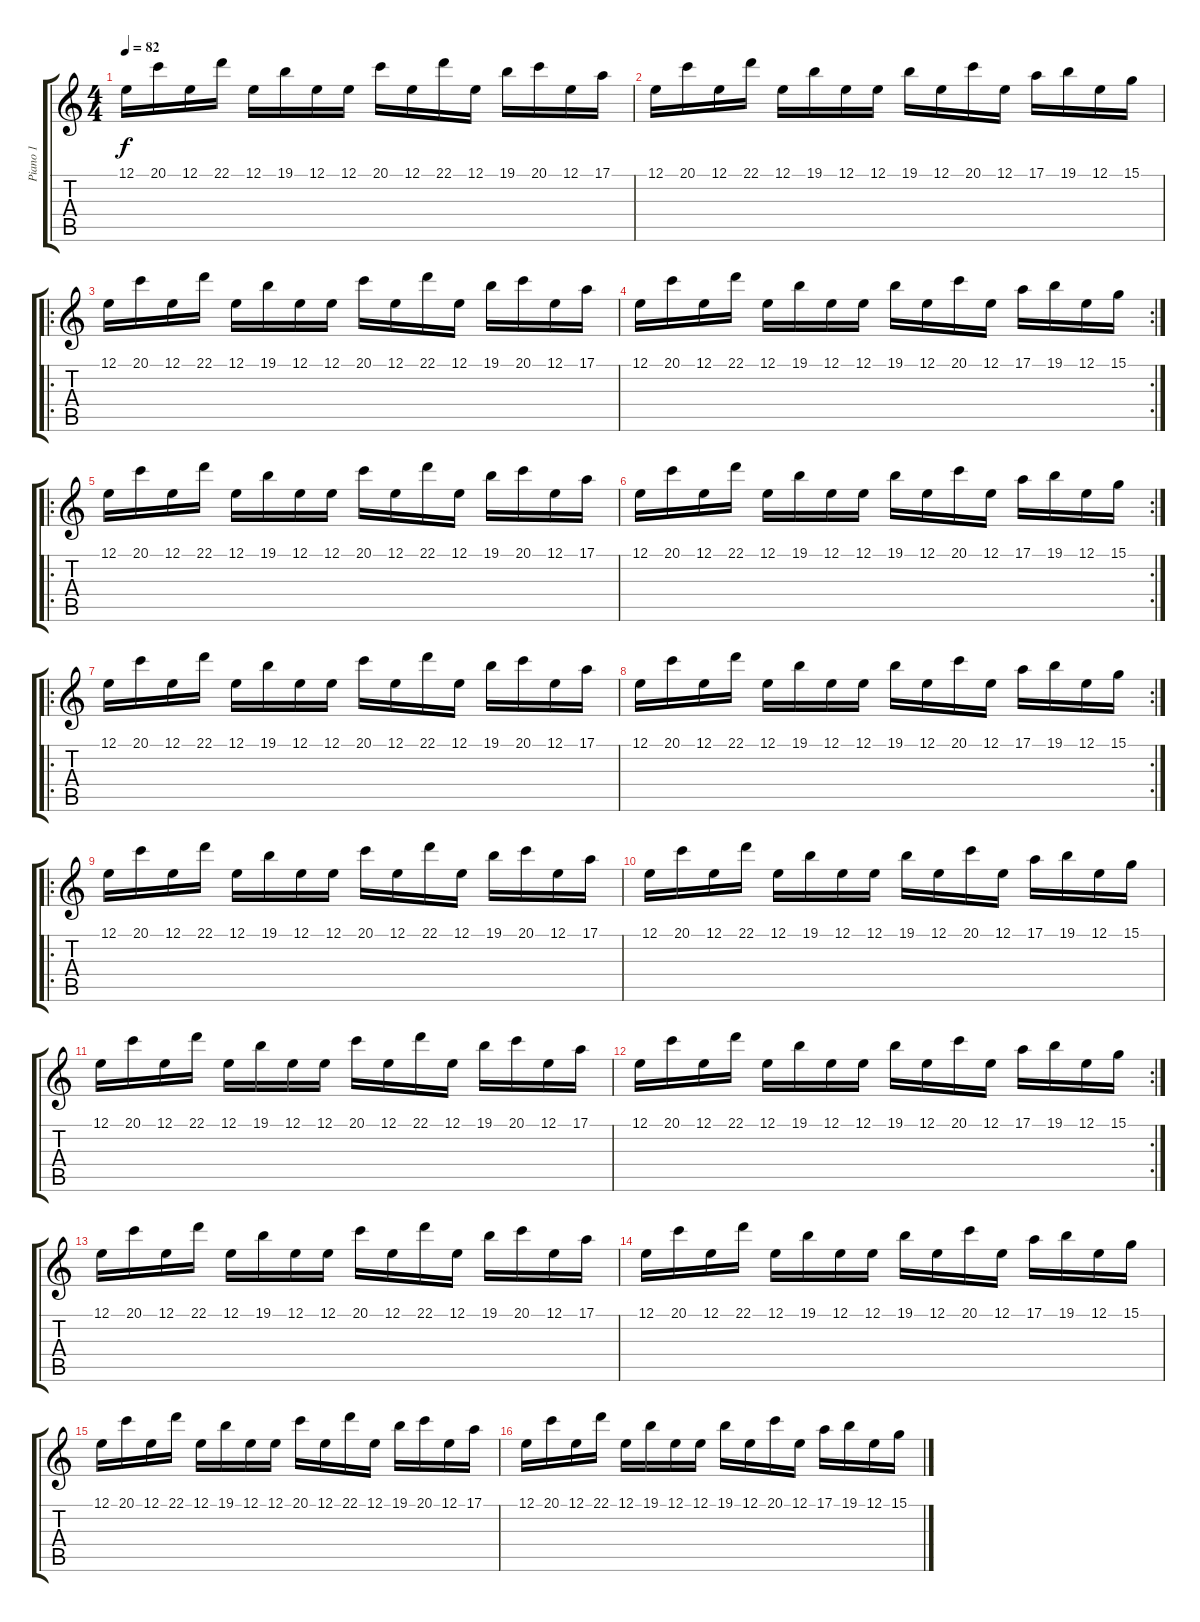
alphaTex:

\track ("Piano 1" "Piano 1") {instrument acousticgrandpiano}
\staff {score tabs}
\tuning (E4 B3 G3 D3 A2 E2) {hide}
\ts (4 4)
\tempo 82
\clef g2
\ks c
12.1.16{dy f instrument acousticgrandpiano} 20.1.16 12.1.16 22.1.16 12.1.16 19.1.16 12.1.16 12.1.16 20.1.16 12.1.16 22.1.16 12.1.16 19.1.16 20.1.16 12.1.16 17.1.16 |
12.1.16 20.1.16 12.1.16 22.1.16 12.1.16 19.1.16 12.1.16 12.1.16 19.1.16 12.1.16 20.1.16 12.1.16 17.1.16 19.1.16 12.1.16 15.1.16 |
\ro
12.1.16 20.1.16 12.1.16 22.1.16 12.1.16 19.1.16 12.1.16 12.1.16 20.1.16 12.1.16 22.1.16 12.1.16 19.1.16 20.1.16 12.1.16 17.1.16 |
\rc 2
12.1.16 20.1.16 12.1.16 22.1.16 12.1.16 19.1.16 12.1.16 12.1.16 19.1.16 12.1.16 20.1.16 12.1.16 17.1.16 19.1.16 12.1.16 15.1.16 |
\ro
12.1.16 20.1.16 12.1.16 22.1.16 12.1.16 19.1.16 12.1.16 12.1.16 20.1.16 12.1.16 22.1.16 12.1.16 19.1.16 20.1.16 12.1.16 17.1.16 |
\rc 2
12.1.16 20.1.16 12.1.16 22.1.16 12.1.16 19.1.16 12.1.16 12.1.16 19.1.16 12.1.16 20.1.16 12.1.16 17.1.16 19.1.16 12.1.16 15.1.16 |
\ro
12.1.16 20.1.16 12.1.16 22.1.16 12.1.16 19.1.16 12.1.16 12.1.16 20.1.16 12.1.16 22.1.16 12.1.16 19.1.16 20.1.16 12.1.16 17.1.16 |
\rc 2
12.1.16 20.1.16 12.1.16 22.1.16 12.1.16 19.1.16 12.1.16 12.1.16 19.1.16 12.1.16 20.1.16 12.1.16 17.1.16 19.1.16 12.1.16 15.1.16 |
\ro
12.1.16 20.1.16 12.1.16 22.1.16 12.1.16 19.1.16 12.1.16 12.1.16 20.1.16 12.1.16 22.1.16 12.1.16 19.1.16 20.1.16 12.1.16 17.1.16 |
12.1.16 20.1.16 12.1.16 22.1.16 12.1.16 19.1.16 12.1.16 12.1.16 19.1.16 12.1.16 20.1.16 12.1.16 17.1.16 19.1.16 12.1.16 15.1.16 |
12.1.16 20.1.16 12.1.16 22.1.16 12.1.16 19.1.16 12.1.16 12.1.16 20.1.16 12.1.16 22.1.16 12.1.16 19.1.16 20.1.16 12.1.16 17.1.16 |
\rc 2
12.1.16 20.1.16 12.1.16 22.1.16 12.1.16 19.1.16 12.1.16 12.1.16 19.1.16 12.1.16 20.1.16 12.1.16 17.1.16 19.1.16 12.1.16 15.1.16 |
12.1.16 20.1.16 12.1.16 22.1.16 12.1.16 19.1.16 12.1.16 12.1.16 20.1.16 12.1.16 22.1.16 12.1.16 19.1.16 20.1.16 12.1.16 17.1.16 |
12.1.16 20.1.16 12.1.16 22.1.16 12.1.16 19.1.16 12.1.16 12.1.16 19.1.16 12.1.16 20.1.16 12.1.16 17.1.16 19.1.16 12.1.16 15.1.16 |
12.1.16 20.1.16 12.1.16 22.1.16 12.1.16 19.1.16 12.1.16 12.1.16 20.1.16 12.1.16 22.1.16 12.1.16 19.1.16 20.1.16 12.1.16 17.1.16 |
12.1.16 20.1.16 12.1.16 22.1.16 12.1.16 19.1.16 12.1.16 12.1.16 19.1.16 12.1.16 20.1.16 12.1.16 17.1.16 19.1.16 12.1.16 15.1.16
